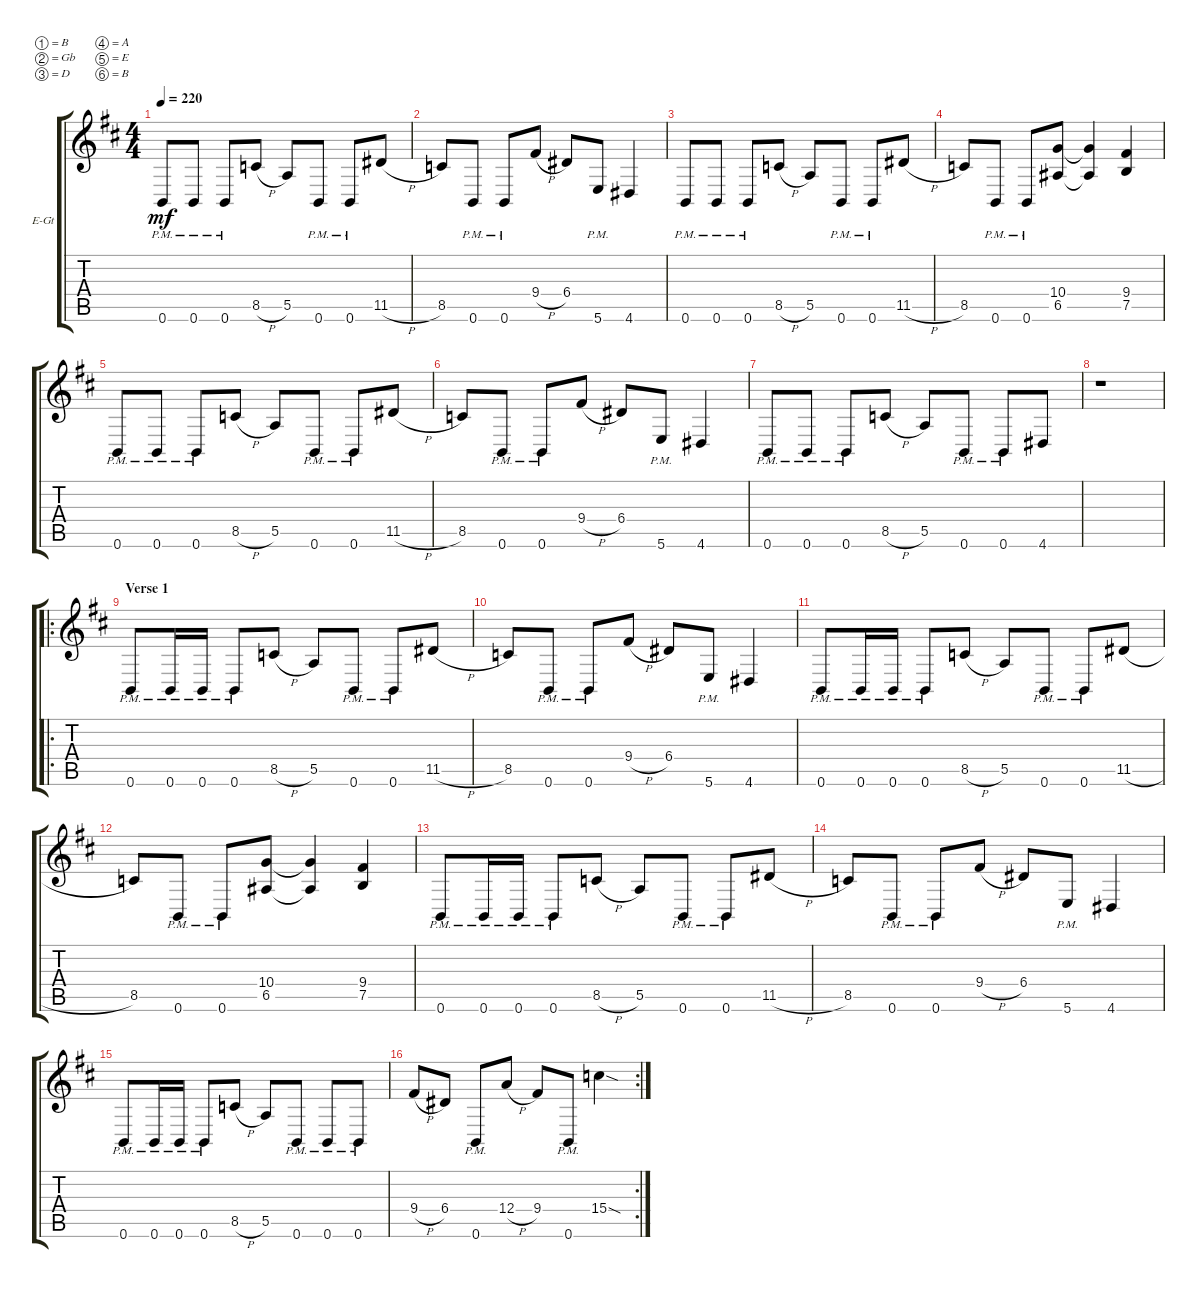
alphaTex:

\bracketExtendMode groupsimilarinstruments
\firstSystemTrackNameOrientation horizontal
\otherSystemsTrackNameOrientation horizontal
\track ("Electric Guitar 1" "E-Gt") {instrument distortionguitar}
\staff {score tabs}
\tuning (B3 Gb3 D3 A2 E2 B1)
\ts (4 4)
\tempo 220
\clef g2
\ks bminor
0.6{pm}.8{dy mf instrument distortionguitar} 0.6{pm}.8 0.6{pm}.8 8.5{h}.8 5.5.8 0.6{pm}.8 0.6{pm}.8 11.5{h}.8 |
8.5.8 0.6{pm}.8 0.6{pm}.8 9.4{h}.8 6.4.8 5.6{pm}.8 4.6.4 |
0.6{pm}.8 0.6{pm}.8 0.6{pm}.8 8.5{h}.8 5.5.8 0.6{pm}.8 0.6{pm}.8 11.5{h}.8 |
8.5.8 0.6{pm}.8 0.6{pm}.8 (6.5 10.4).8 (10.4{t} 6.5{t}).4 (7.5 9.4).4 |
0.6{pm}.8 0.6{pm}.8 0.6{pm}.8 8.5{h}.8 5.5.8 0.6{pm}.8 0.6{pm}.8 11.5{h}.8 |
8.5.8 0.6{pm}.8 0.6{pm}.8 9.4{h}.8 6.4.8 5.6{pm}.8 4.6.4 |
0.6{pm}.8 0.6{pm}.8 0.6{pm}.8 8.5{h}.8 5.5.8 0.6{pm}.8 0.6{pm}.8 4.6.8 |
r.1 |
\ro
\section ("" "Verse 1")
0.6{pm}.8 0.6{pm}.16 0.6{pm}.16 0.6{pm}.8 8.5{h}.8 5.5.8 0.6{pm}.8 0.6{pm}.8 11.5{h}.8 |
8.5.8 0.6{pm}.8 0.6{pm}.8 9.4{h}.8 6.4.8 5.6{pm}.8 4.6.4 |
0.6{pm}.8 0.6{pm}.16 0.6{pm}.16 0.6{pm}.8 8.5{h}.8 5.5.8 0.6{pm}.8 0.6{pm}.8 11.5{h}.8 |
8.5.8 0.6{pm}.8 0.6{pm}.8 (6.5 10.4).8 (10.4{t} 6.5{t}).4 (7.5 9.4).4 |
0.6{pm}.8 0.6{pm}.16 0.6{pm}.16 0.6{pm}.8 8.5{h}.8 5.5.8 0.6{pm}.8 0.6{pm}.8 11.5{h}.8 |
8.5.8 0.6{pm}.8 0.6{pm}.8 9.4{h}.8 6.4.8 5.6{pm}.8 4.6.4 |
0.6{pm}.8 0.6{pm}.16 0.6{pm}.16 0.6{pm}.8 8.5{h}.8 5.5.8 0.6{pm}.8 0.6{pm}.8 0.6{pm}.8 |
\rc 2
9.4{h}.8 6.4.8 0.6{pm}.8 12.4{h}.8 9.4.8 0.6{pm}.8 15.4{sod}.4
